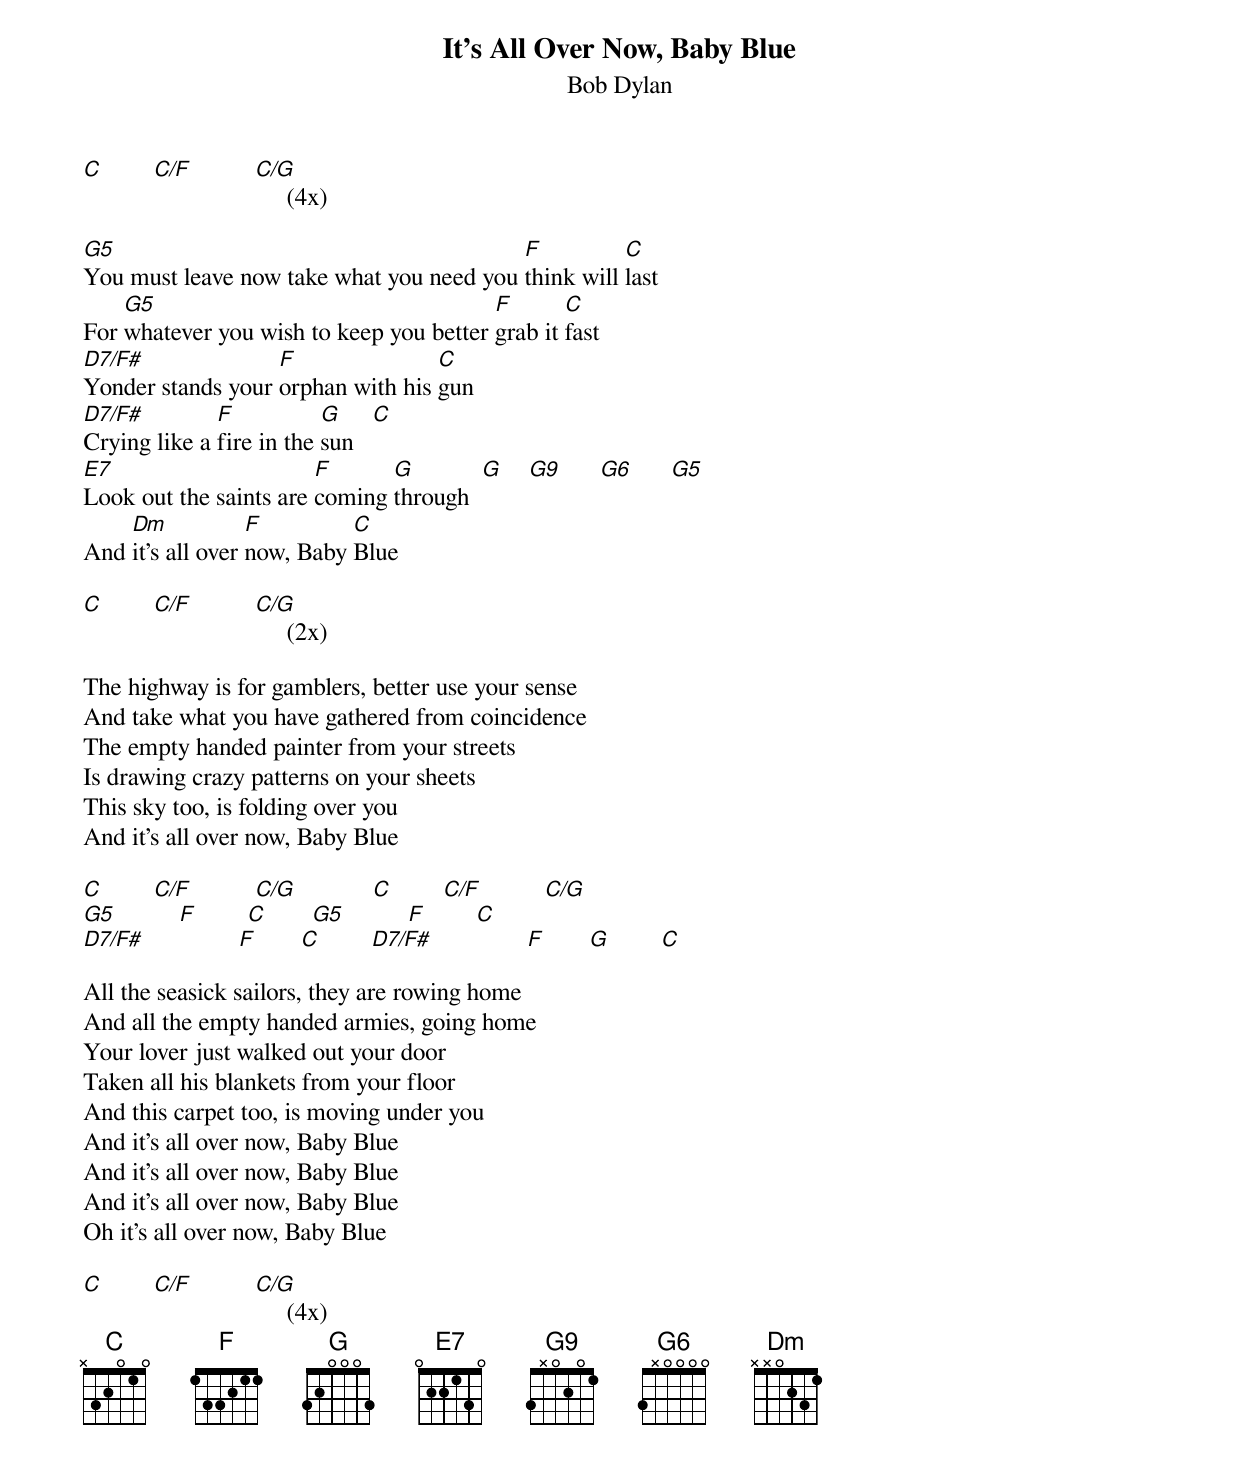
{t:It's All Over Now, Baby Blue}
{st:Bob Dylan}
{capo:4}

[C]        [C/F]          [C/G]     (4x)

[G5]You must leave now take what you need you [F]think will [C]last
For [G5]whatever you wish to keep you better [F]grab it [C]fast
[D7/F#]Yonder stands your [F]orphan with his [C]gun
[D7/F#]Crying like a [F]fire in the [G]sun   [C]
[E7]Look out the saints are [F]coming [G]through  [G]    [G9]      [G6]      [G5]
And [Dm]it's all over [F]now, Baby [C]Blue

[C]        [C/F]          [C/G]     (2x)

The highway is for gamblers, better use your sense
And take what you have gathered from coincidence
The empty handed painter from your streets
Is drawing crazy patterns on your sheets
This sky too, is folding over you
And it's all over now, Baby Blue

[C]        [C/F]          [C/G]            [C]        [C/F]          [C/G]
[G5]          [F]        [C]       [G5]          [F]        [C]
[D7/F#]               [F]       [C]        [D7/F#]               [F]       [G]        [C]

All the seasick sailors, they are rowing home
And all the empty handed armies, going home
Your lover just walked out your door
Taken all his blankets from your floor
And this carpet too, is moving under you
And it's all over now, Baby Blue
And it's all over now, Baby Blue
And it's all over now, Baby Blue
Oh it's all over now, Baby Blue

[C]        [C/F]          [C/G]     (4x)
